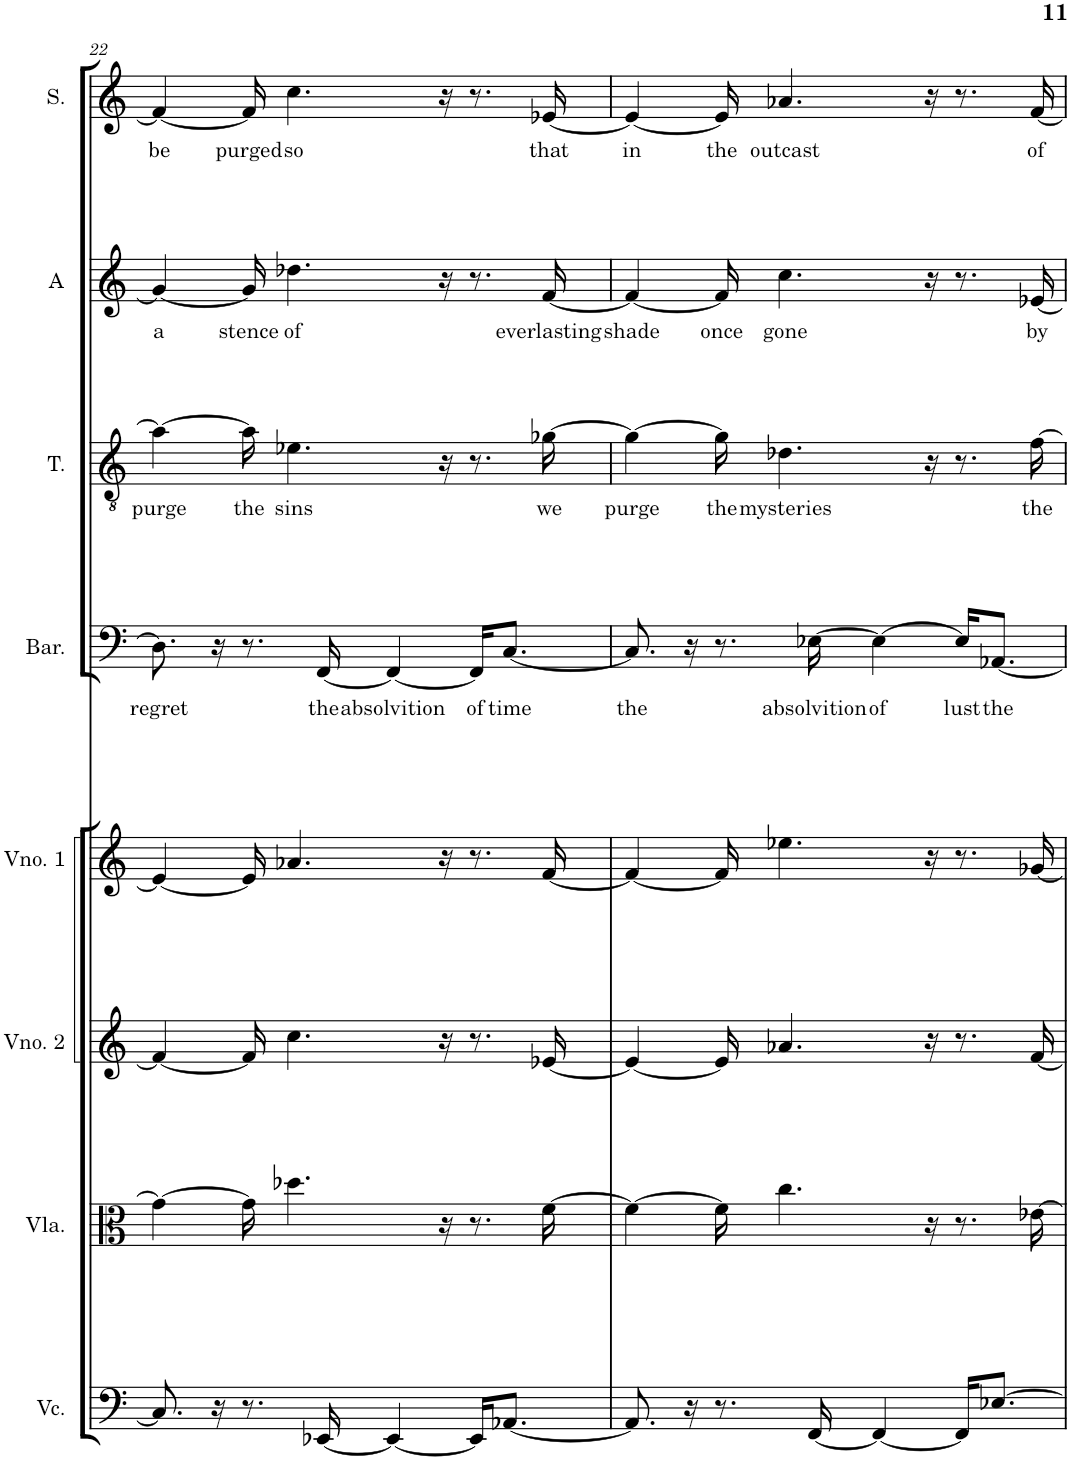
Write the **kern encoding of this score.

**kern	**kern	**kern	**kern	**kern	**text	**kern	**text	**kern	**text	**kern	**text
*part8	*part7	*part6	*part5	*part4	*part4	*part3	*part3	*part2	*part2	*part1	*part1
*staff8	*staff7	*staff6	*staff5	*staff4	*staff4	*staff3	*staff3	*staff2	*staff2	*staff1	*staff1
*I"Violoncelo	*I"Viola	*I"Violino 2	*I"Violino 1	*I"Barítono	*	*I"Tenor	*	*I"Alto	*	*I"Soprano	*
*I'Vc.	*I'Vla.	*I'Vno. 2	*I'Vno. 1	*I'Bar.	*	*I'T.	*	*I'A	*	*I'S.	*
!!LO:PB:g=z
*clefF4	*clefC3	*clefG2	*clefG2	*clefF4	*	*clefGv2	*	*clefG2	*	*clefG2	*
*k[]	*k[]	*k[]	*k[]	*k[]	*	*k[]	*	*k[]	*	*k[]	*
*M4/4	*M4/4	*M4/4	*M4/4	*M4/4	*	*M4/4	*	*M4/4	*	*M4/4	*
=22	=22	=22	=22	=22	=22	=22	=22	=22	=22	=22	=22
!	!	!	!	!	!LO:LY:b	!	!LO:LY:b	!	!LO:LY:b	!	!LO:LY:b
8.C/]	4g-\_	4f/_	4e-/_	8.D-\]	regret	4a-\_	purge	4g-/_	a	4f/_	be
16r	.	.	.	16r	.	.	.	.	.	.	.
!	!	!	!	!	!	!	!LO:LY:b	!	!LO:LY:b	!	!LO:LY:b
8.r	16g-\]	16f/]	16e-/]	8.r	.	16a-\]	the	16g-/]	stence	16f/]	purged
!	!	!	!	!	!	!	!LO:LY:b	!	!LO:LY:b	!	!LO:LY:b
.	4.dd-X\	4.cc\	4.a-X/	.	.	4.e-X\	sins	4.dd-X\	of	4.cc\	so
!	!	!	!	!	!LO:LY:b	!	!	!	!	!	!
[16EE-X/	.	.	.	[16FF/	the	.	.	.	.	.	.
!	!	!	!	!	!LO:LY:b	!	!	!	!	!	!
4EE-/_	.	.	.	4FF/_	absolvition	.	.	.	.	.	.
.	16r	16r	16r	.	.	16r	.	16r	.	16r	.
!	!	!	!	!	!LO:LY:b	!	!	!	!	!	!
16EE-/KL]	8.r	8.r	8.r	16FF/KL]	of	8.r	.	8.r	.	8.r	.
!	!	!	!	!	!LO:LY:b	!	!	!	!	!	!
[8.AA-X/J	.	.	.	[8.C/J	time	.	.	.	.	.	.
!	!	!	!	!	!	!	!LO:LY:b	!	!LO:LY:b	!	!LO:LY:b
.	[16f\	[16e-X/	[16f/	.	.	[16g-X\	we	[16f/	everlasting	[16e-X/	that
=23	=23	=23	=23	=23	=23	=23	=23	=23	=23	=23	=23
!	!	!	!	!	!LO:LY:b	!	!LO:LY:b	!	!LO:LY:b	!	!LO:LY:b
8.AA-/]	4f\_	4e-/_	4f/_	8.C/]	the	4g-\_	purge	4f/_	shade	4e-/_	in
16r	.	.	.	16r	.	.	.	.	.	.	.
!	!	!	!	!	!	!	!LO:LY:b	!	!LO:LY:b	!	!LO:LY:b
8.r	16f\]	16e-/]	16f/]	8.r	.	16g-\]	the	16f/]	once	16e-/]	the
!	!	!	!	!	!	!	!LO:LY:b	!	!LO:LY:b	!	!LO:LY:b
.	4.cc\	4.a-X/	4.ee-X\	.	.	4.d-X\	mysteries	4.cc\	gone	4.a-X/	outcast
!	!	!	!	!	!LO:LY:b	!	!	!	!	!	!
[16FF/	.	.	.	[16E-X\	absolvition	.	.	.	.	.	.
!	!	!	!	!	!LO:LY:b	!	!	!	!	!	!
4FF/_	.	.	.	4E-\_	of	.	.	.	.	.	.
.	16r	16r	16r	.	.	16r	.	16r	.	16r	.
!	!	!	!	!	!LO:LY:b	!	!	!	!	!	!
16FF/KL]	8.r	8.r	8.r	16E-/KL]	lust	8.r	.	8.r	.	8.r	.
!	!	!	!	!	!LO:LY:b	!	!	!	!	!	!
[8.E-X/J	.	.	.	[8.AA-X/J	the	.	.	.	.	.	.
!	!	!	!	!	!	!	!LO:LY:b	!	!LO:LY:b	!	!LO:LY:b
.	[16e-X\	[16f/	[16g-X/	.	.	[16f\	the	[16e-X/	by	[16f/	of
=	=	=	=	=	=	=	=	=	=	=	=
*-	*-	*-	*-	*-	*-	*-	*-	*-	*-	*-	*-
